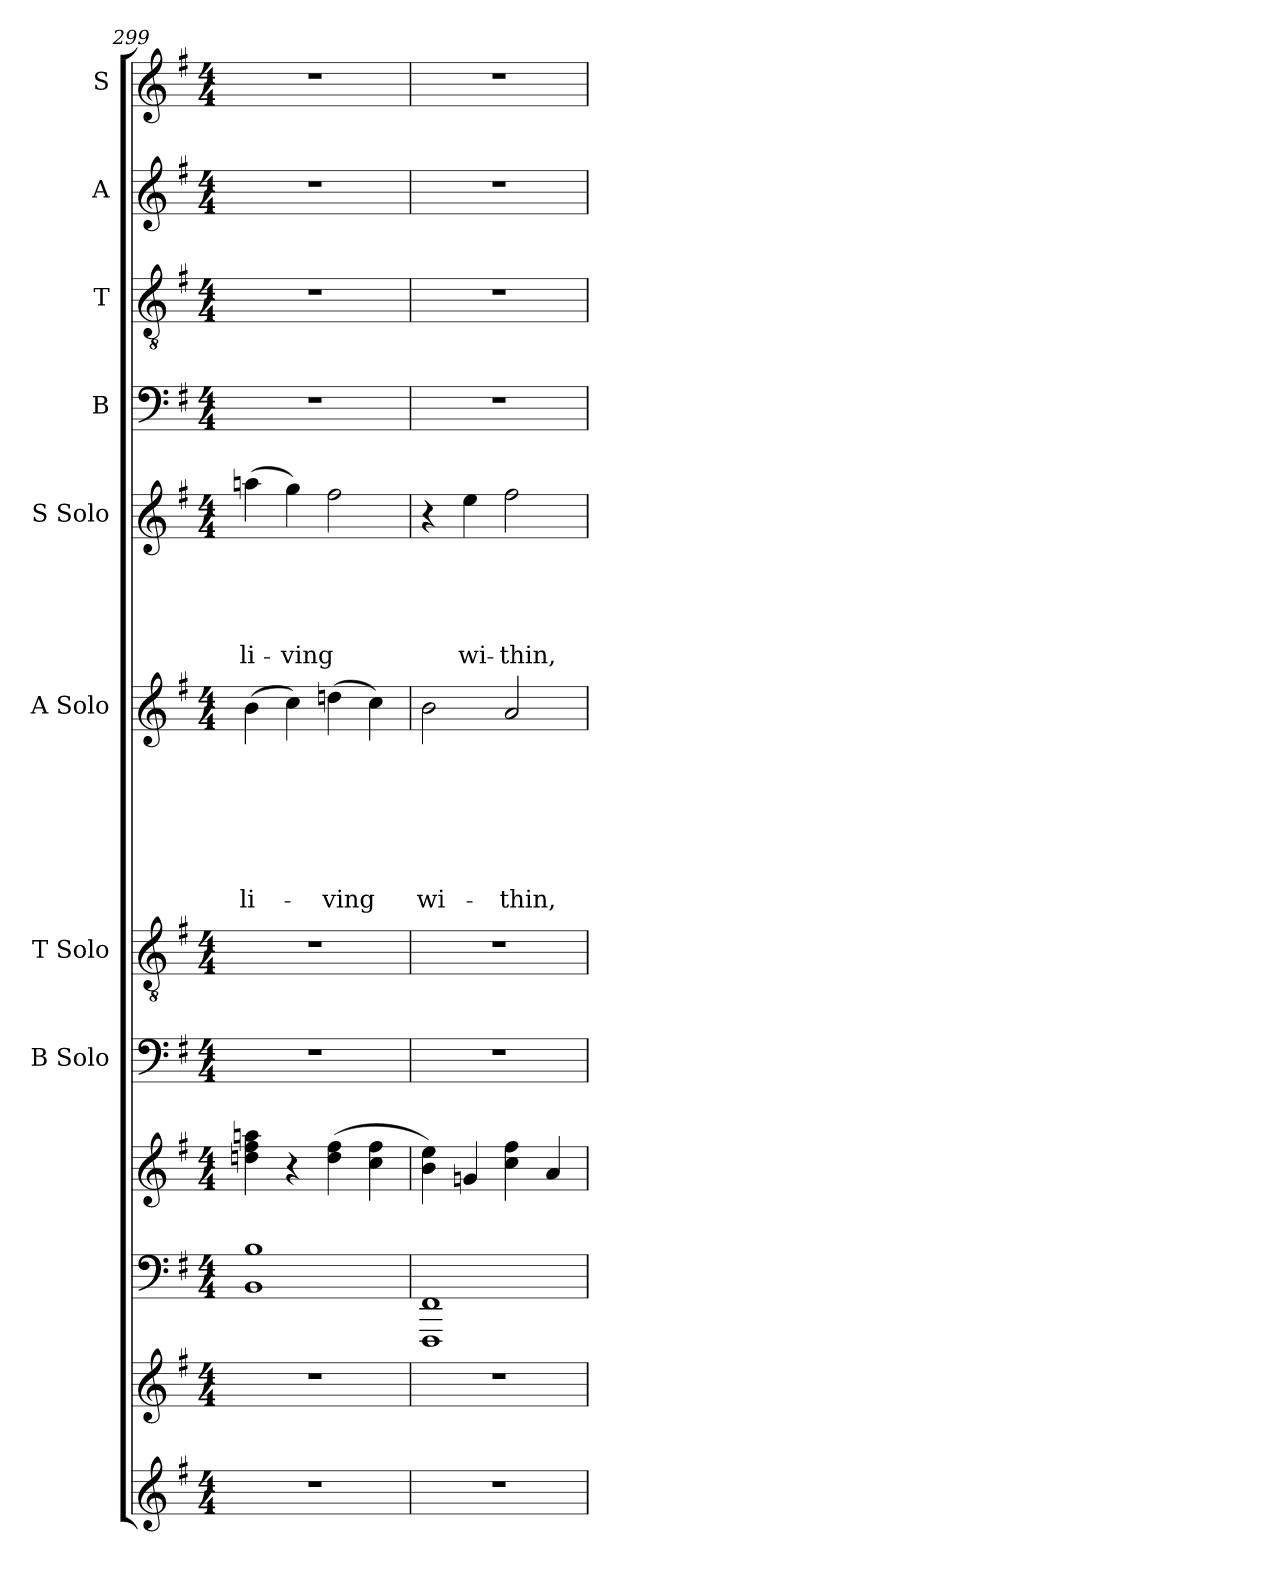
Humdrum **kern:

**kern	**kern	**kern	**kern	**kern	**kern	**kern	**text	**text	**text	**text	**text	**text	**text	**kern	**text	**text	**text	**text	**text	**kern	**kern	**kern	**kern
*part12	*part11	*part10	*part9	*part8	*part7	*part6	*part6	*part6	*part6	*part6	*part6	*part6	*part6	*part5	*part5	*part5	*part5	*part5	*part5	*part4	*part3	*part2	*part1
*staff12	*staff11	*staff10	*staff9	*staff8	*staff7	*staff6	*staff6	*staff6	*staff6	*staff6	*staff6	*staff6	*staff6	*staff5	*staff5	*staff5	*staff5	*staff5	*staff5	*staff4	*staff3	*staff2	*staff1
*	*	*	*	*I"B Solo	*I"T Solo	*I"A Solo	*	*	*	*	*	*	*	*I"S Solo	*	*	*	*	*	*I"B	*I"T	*I"A	*I"S
*clefG2	*clefG2	*clefF4	*clefG2	*clefF4	*clefGv2	*clefG2	*	*	*	*	*	*	*	*clefG2	*	*	*	*	*	*clefF4	*clefGv2	*clefG2	*clefG2
*k[f#]	*k[f#]	*k[f#]	*k[f#]	*k[f#]	*k[f#]	*k[f#]	*	*	*	*	*	*	*	*k[f#]	*	*	*	*	*	*k[f#]	*k[f#]	*k[f#]	*k[f#]
*G:	*G:	*G:	*G:	*G:	*G:	*G:	*	*	*	*	*	*	*	*G:	*	*	*	*	*	*G:	*G:	*G:	*G:
*M4/4	*M4/4	*M4/4	*M4/4	*M4/4	*M4/4	*M4/4	*	*	*	*	*	*	*	*M4/4	*	*	*	*	*	*M4/4	*M4/4	*M4/4	*M4/4
=299	=299	=299	=299	=299	=299	=299	=299	=299	=299	=299	=299	=299	=299	=299	=299	=299	=299	=299	=299	=299	=299	=299	=299
!	!	!	!	!	!	!	!	!	!	!	!	!	!LO:LY:b	!	!	!	!	!	!LO:LY:b	!	!	!	!
1r	1r	1BB 1B	4ddn\ 4ff#\ 4aan\	1r	1r	(>4b\	.	.	.	.	.	.	li-	(>4aan\	.	.	.	.	li-	1r	1r	1r	1r
!	!	!	!	!	!	!	!	!	!	!	!	!	!	!	!	!	!	!	!LO:LY:b	!	!	!	!
.	.	.	4r	.	.	4cc\)	.	.	.	.	.	.	.	4gg\)	.	.	.	.	-ving	.	.	.	.
!	!	!	!	!	!	!	!	!	!	!	!	!	!LO:LY:b	!	!	!	!	!	!	!	!	!	!
.	.	.	(>4dd\ 4ff#\	.	.	(>4ddn\	.	.	.	.	.	.	-ving	2ff#\	.	.	.	.	.	.	.	.	.
.	.	.	4cc\ 4ff#\	.	.	4cc\)	.	.	.	.	.	.	.	.	.	.	.	.	.	.	.	.	.
=300	=300	=300	=300	=300	=300	=300	=300	=300	=300	=300	=300	=300	=300	=300	=300	=300	=300	=300	=300	=300	=300	=300	=300
!	!	!	!	!	!	!	!	!	!	!	!	!	!LO:LY:b	!	!	!	!	!	!	!	!	!	!
1r	1r	1FFF# 1FF#	4b\ 4ee\)	1r	1r	2b\	.	.	.	.	.	.	wi-	4r	.	.	.	.	.	1r	1r	1r	1r
!	!	!	!	!	!	!	!	!	!	!	!	!	!	!	!	!	!	!	!LO:LY:b	!	!	!	!
.	.	.	4gn/	.	.	.	.	.	.	.	.	.	.	4ee\	.	.	.	.	wi-	.	.	.	.
!	!	!	!	!	!	!	!	!	!	!	!	!	!LO:LY:b	!	!	!	!	!	!LO:LY:b	!	!	!	!
.	.	.	4cc\ 4ff#\	.	.	2a/	.	.	.	.	.	.	-thin,	2ff#\	.	.	.	.	-thin,	.	.	.	.
.	.	.	4a/	.	.	.	.	.	.	.	.	.	.	.	.	.	.	.	.	.	.	.	.
=	=	=	=	=	=	=	=	=	=	=	=	=	=	=	=	=	=	=	=	=	=	=	=
*-	*-	*-	*-	*-	*-	*-	*-	*-	*-	*-	*-	*-	*-	*-	*-	*-	*-	*-	*-	*-	*-	*-	*-
